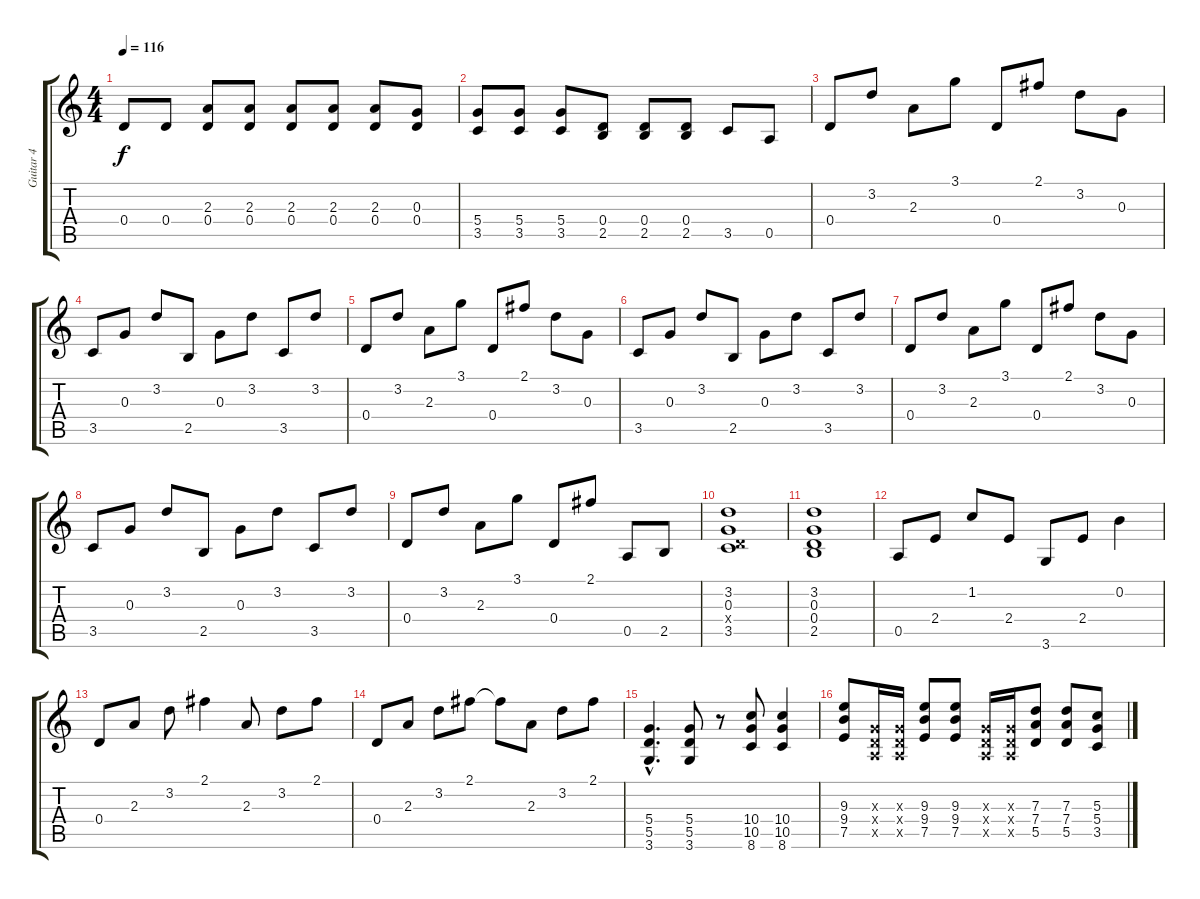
\track ("Guitar 4" "Guitar 4") {instrument distortionguitar}
\staff {score tabs}
\tuning (E4 B3 G3 D3 A2 E2) {hide}
\ts (4 4)
\tempo 116
\clef g2
\ks c
0.4.8{dy f volume 3} 0.4.8{volume 16} (2.3 0.4).8 (2.3 0.4).8 (2.3 0.4).8 (2.3 0.4).8 (2.3 0.4).8 (0.3 0.4).8 |
(5.4 3.5).8 (5.4 3.5).8 (5.4 3.5).8 (0.4 2.5).8 (0.4 2.5).8 (0.4 2.5).8 3.5.8 0.5.8 |
0.4.8 3.2.8 2.3.8 3.1.8 0.4.8 2.1.8 3.2.8 0.3.8 |
3.5.8 0.3.8 3.2.8 2.5.8 0.3.8 3.2.8 3.5.8 3.2.8 |
0.4.8 3.2.8 2.3.8 3.1.8 0.4.8 2.1.8 3.2.8 0.3.8 |
3.5.8 0.3.8 3.2.8 2.5.8 0.3.8 3.2.8 3.5.8 3.2.8 |
0.4.8 3.2.8 2.3.8 3.1.8 0.4.8 2.1.8 3.2.8 0.3.8 |
3.5.8 0.3.8 3.2.8 2.5.8 0.3.8 3.2.8 3.5.8 3.2.8 |
0.4.8 3.2.8 2.3.8 3.1.8 0.4.8 2.1.8 0.5.8 2.5.8 |
(3.2 0.3 0.4{x} 3.5).1 |
(3.2 0.3 0.4 2.5).1 |
0.5.8 2.4.8 1.2.8 2.4.8 3.6.8 2.4.8 0.2.4 |
0.4.8 2.3.8 3.2.8 2.1.4 2.3.8 3.2.8 2.1.8 |
0.4.8 2.3.8 3.2.8 2.1.8 2.1{t}.8 2.3.8 3.2.8 2.1.8 |
(5.4{hac} 5.5{hac} 3.6{hac}).4{d} (5.4 5.5 3.6).8 r.8 (10.4 10.5 8.6).8 (10.4 10.5 8.6).4 |
(9.3 9.4 7.5).8 (0.3{x} 0.4{x} 0.5{x}).16 (0.3{x} 0.4{x} 0.5{x}).16 (9.3 9.4 7.5).8 (9.3 9.4 7.5).8 (0.3{x} 0.4{x} 0.5{x}).16 (0.3{x} 0.4{x} 0.5{x}).16 (7.3 7.4 5.5).8 (7.3 7.4 5.5).8 (5.3 5.4 3.5).8
